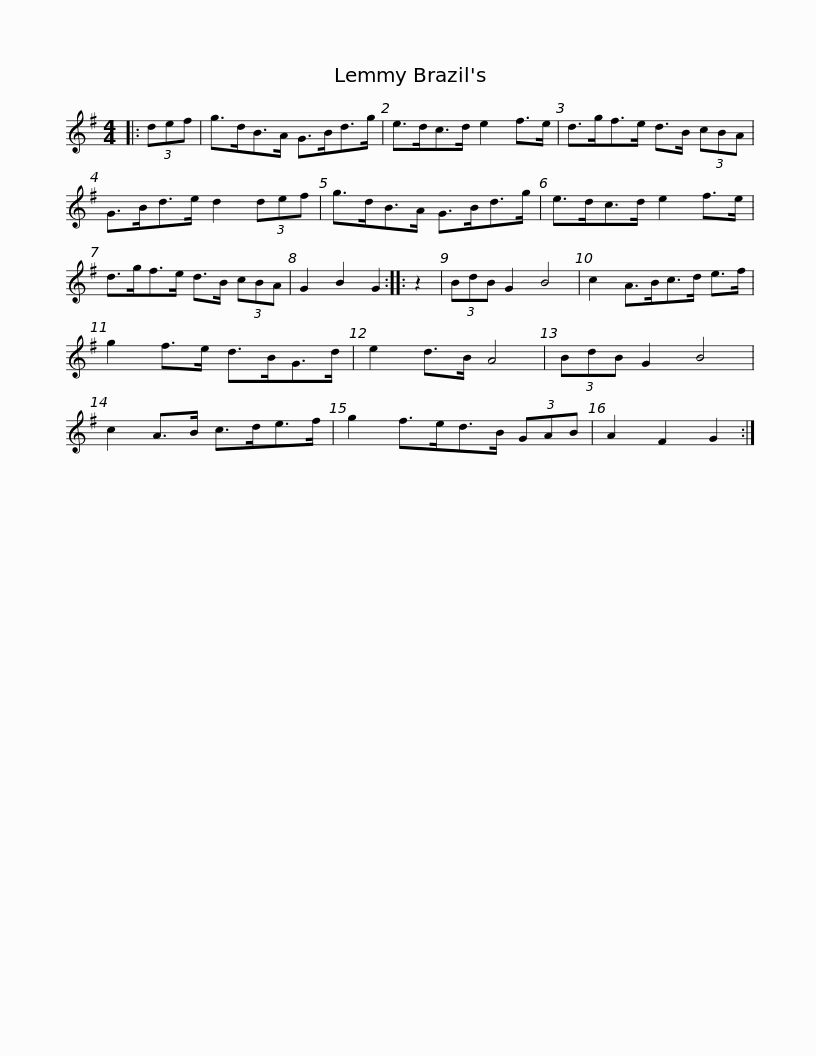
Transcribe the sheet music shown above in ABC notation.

X:1
L:1/8
M:4/4
I:linebreak $
K:G
V:1 treble
V:1
|: (3def | g>dB>A G>Bd>g | e>dc>d e2 f>e | d>gf>e d>B (3cBA | G>Bd>e d2 (3def |$ %5
 g>dB>A G>Bd>g | e>dc>d e2 f>e | d>gf>e d>B (3cBA | G2 B2 G2 :: z2 | %10
 (3BdB G2 B4 |$ c2 A>Bc>d e>f | g2 f>e d>BG>d | e2 d>B A4 | (3BdB G2 B4 | %15
 c2 A>B c>de>f | g2 f>ed>B (3GAB |$ A2 F2 G2 :| %18
